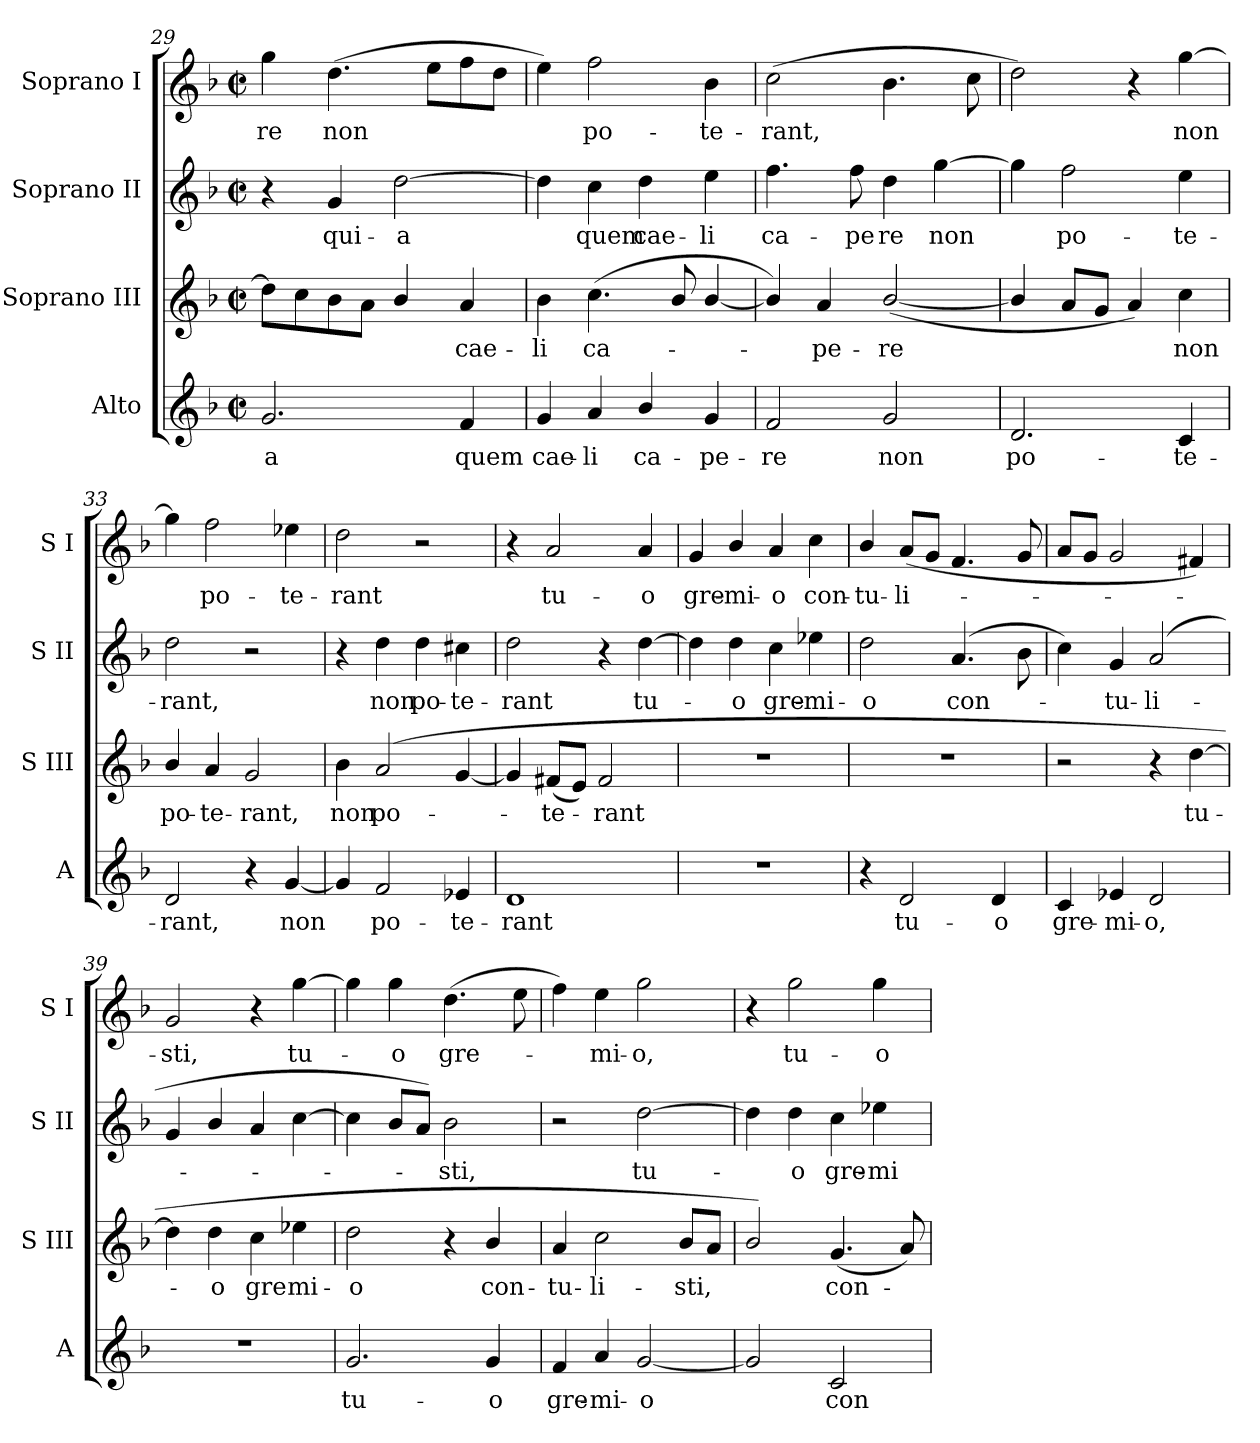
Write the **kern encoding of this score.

**kern	**text	**kern	**text	**kern	**text	**kern	**text
*part4	*part4	*part3	*part3	*part2	*part2	*part1	*part1
*staff4	*staff4	*staff3	*staff3	*staff2	*staff2	*staff1	*staff1
*I"Alto	*	*I"Soprano III	*	*I"Soprano II	*	*I"Soprano I	*
*I'A	*	*I'S III	*	*I'S II	*	*I'S I	*
!!LO:LB:g=z
*clefG2	*	*clefG2	*	*clefG2	*	*clefG2	*
*k[b-]	*	*k[b-]	*	*k[b-]	*	*k[b-]	*
*F:	*	*F:	*	*F:	*	*F:	*
*M2/2	*	*M2/2	*	*M2/2	*	*M2/2	*
*met(c|)	*	*met(c|)	*	*met(c|)	*	*met(c|)	*
=29	=29	=29	=29	=29	=29	=29	=29
!	!LO:LY:b	!	!	!	!	!	!LO:LY:b
2.g	-a	8ddL]	.	4r	.	4gg	-re
.	.	8cc	.	.	.	.	.
!	!	!	!	!	!LO:LY:b	!	!LO:LY:b
.	.	8b-	.	4g	qui-	(>4.dd	non
.	.	8aJ	.	.	.	.	.
!	!	!	!	!	!LO:LY:b	!	!
.	.	4b-/	.	[2dd	-a	.	.
.	.	.	.	.	.	8eeL	.
!	!LO:LY:b	!	!LO:LY:b	!	!	!	!
4f	quem	4a	cae-	.	.	8ff	.
.	.	.	.	.	.	8ddJ	.
=30	=30	=30	=30	=30	=30	=30	=30
!	!LO:LY:b	!	!LO:LY:b	!	!	!	!
4g	cae-	4b-	-li	4dd]	.	4ee)	.
!	!LO:LY:b	!	!LO:LY:b	!	!LO:LY:b	!	!LO:LY:b
4a	-li	(<4.cc	ca-	4cc	quem	2ff	po-
!	!LO:LY:b	!	!	!	!LO:LY:b	!	!
4b-/	ca-	.	.	4dd	cae-	.	.
.	.	8b-/	.	.	.	.	.
!	!LO:LY:b	!	!	!	!LO:LY:b	!	!LO:LY:b
4g	-pe-	[4b-/	.	4ee	-li	4b-	-te-
=31	=31	=31	=31	=31	=31	=31	=31
!	!LO:LY:b	!	!	!	!LO:LY:b	!	!LO:LY:b
2f	-re	4b-/])	.	4.ff	ca-	(>2cc	-rant,
!	!	!	!LO:LY:b	!	!	!	!
.	.	4a	pe-	.	.	.	.
!	!	!	!	!	!LO:LY:b	!	!
.	.	.	.	8ff	-pe	.	.
!	!LO:LY:b	!	!LO:LY:b	!	!LO:LY:b	!	!
2g	non	(<[2b-/	-re	4dd	re	4.b-	.
!	!	!	!	!	!LO:LY:b	!	!
.	.	.	.	[4gg	non	.	.
.	.	.	.	.	.	8cc	.
=32	=32	=32	=32	=32	=32	=32	=32
!	!LO:LY:b	!	!	!	!	!	!
2.d	po-	4b-/]	.	4gg]	.	2dd)	.
!	!	!	!	!	!LO:LY:b	!	!
.	.	8aL	.	2ff	po-	.	.
.	.	8gJ	.	.	.	.	.
.	.	4a)	.	.	.	4r	.
!	!LO:LY:b	!	!LO:LY:b	!	!LO:LY:b	!	!LO:LY:b
4c	-te-	4cc	non	4ee	-te-	[4gg	non
=33	=33	=33	=33	=33	=33	=33	=33
!	!LO:LY:b	!	!LO:LY:b	!	!LO:LY:b	!	!
2d	-rant,	4b-/	po-	2dd	-rant,	4gg]	.
!	!	!	!LO:LY:b	!	!	!	!LO:LY:b
.	.	4a	-te-	.	.	2ff	po-
!	!	!	!LO:LY:b	!	!	!	!
4r	.	2g	-rant,	2r	.	.	.
!	!LO:LY:b	!	!	!	!	!	!LO:LY:b
[4g	non	.	.	.	.	4ee-X	-te-
=34	=34	=34	=34	=34	=34	=34	=34
!	!	!	!LO:LY:b	!	!	!	!LO:LY:b
4g]	.	4b-	non	4r	.	2dd	-rant
!	!LO:LY:b	!	!LO:LY:b	!	!LO:LY:b	!	!
2f	po-	(<2a	po-	4dd	non	.	.
!	!	!	!	!	!LO:LY:b	!	!
.	.	.	.	4dd	po-	2r	.
!	!LO:LY:b	!	!	!	!LO:LY:b	!	!
4e-X	-te-	[4g	.	4cc#X	-te-	.	.
!!LO:LB:g=z
=35	=35	=35	=35	=35	=35	=35	=35
!	!LO:LY:b	!	!	!	!LO:LY:b	!	!
1d	-rant	4g]	.	2dd	-rant	4r	.
!	!	!	!LO:LY:b	!	!	!	!LO:LY:b
.	.	(<8f#XL	te-	.	.	2a	tu-
.	.	8eJ)	.	.	.	.	.
!	!	!	!LO:LY:b	!	!	!	!
.	.	2f#	rant	4r	.	.	.
!	!	!	!	!	!LO:LY:b	!	!LO:LY:b
.	.	.	.	[4dd	tu-	4a	-o
=36	=36	=36	=36	=36	=36	=36	=36
!	!	!	!	!	!	!	!LO:LY:b
1r	.	1r	.	4dd]	.	4g	gre-
!	!	!	!	!	!LO:LY:b	!	!LO:LY:b
.	.	.	.	4dd	o	4b-/	-mi-
!	!	!	!	!	!LO:LY:b	!	!LO:LY:b
.	.	.	.	4cc	gre-	4a	-o
!	!	!	!	!	!LO:LY:b	!	!LO:LY:b
.	.	.	.	4ee-X	-mi-	4cc	con-
=37	=37	=37	=37	=37	=37	=37	=37
!	!	!	!	!	!LO:LY:b	!	!LO:LY:b
4r	.	1r	.	2dd	-o	4b-/	-tu-
!	!LO:LY:b	!	!	!	!	!	!LO:LY:b
2d	tu-	.	.	.	.	(<8aL	-li-
.	.	.	.	.	.	8gJ	.
!	!	!	!	!	!LO:LY:b	!	!
.	.	.	.	(>4.a	con-	4.f	.
!	!LO:LY:b	!	!	!	!	!	!
4d	-o	.	.	.	.	.	.
.	.	.	.	8b-	.	8g	.
=38	=38	=38	=38	=38	=38	=38	=38
!	!LO:LY:b	!	!	!	!	!	!
4c	gre-	2r	.	4cc)	.	8aL	.
.	.	.	.	.	.	8gJ	.
!	!LO:LY:b	!	!	!	!LO:LY:b	!	!
4e-X	-mi-	.	.	4g	tu-	2g	.
!	!LO:LY:b	!	!	!	!LO:LY:b	!	!
2d	-o,	4r	.	(<2a	-li-	.	.
!	!	!	!LO:LY:b	!	!	!	!
.	.	[4dd	tu-	.	.	4f#X)	.
=39	=39	=39	=39	=39	=39	=39	=39
!	!	!	!	!	!	!	!LO:LY:b
1r	.	4dd]	.	4g	.	2g	sti,
!	!	!	!LO:LY:b	!	!	!	!
.	.	4dd	o	4b-/	.	.	.
!	!	!	!LO:LY:b	!	!	!	!
.	.	4cc	gre	4a	.	4r	.
!	!	!	!LO:LY:b	!	!	!	!LO:LY:b
.	.	4ee-X	mi-	[4cc	.	[4gg	tu-
!!LO:LB:g=z
=40	=40	=40	=40	=40	=40	=40	=40
!	!LO:LY:b	!	!LO:LY:b	!	!	!	!
2.g	tu-	2dd	-o	4cc]	.	4gg]	.
!	!	!	!	!	!	!	!LO:LY:b
.	.	.	.	8b-L	.	4gg	o
.	.	.	.	8aJ)	.	.	.
!	!	!	!	!	!LO:LY:b	!	!LO:LY:b
.	.	4r	.	2b-	sti,	(>4.dd	gre-
!	!LO:LY:b	!	!LO:LY:b	!	!	!	!
4g	-o	4b-/	con-	.	.	.	.
.	.	.	.	.	.	8ee	.
=41	=41	=41	=41	=41	=41	=41	=41
!	!LO:LY:b	!	!LO:LY:b	!	!	!	!
4f	gre-	4a	-tu-	2r	.	4ff)	.
!	!LO:LY:b	!	!LO:LY:b	!	!	!	!LO:LY:b
4a	-mi-	2cc	-li-	.	.	4ee	mi-
!	!LO:LY:b	!	!	!	!LO:LY:b	!	!LO:LY:b
[2g	-o	.	.	[2dd	tu-	2gg	-o,
!	!	!	!LO:LY:b	!	!	!	!
.	.	8b-L	-sti,	.	.	.	.
.	.	8aJ	.	.	.	.	.
=42	=42	=42	=42	=42	=42	=42	=42
2g]	.	2b-/)	.	4dd]	.	4r	.
!	!	!	!	!	!LO:LY:b	!	!LO:LY:b
.	.	.	.	4dd	o	2gg	tu-
!	!LO:LY:b	!	!LO:LY:b	!	!LO:LY:b	!	!
2c	con-	(<4.g	con-	4cc	gre-	.	.
!	!	!	!	!	!LO:LY:b	!	!LO:LY:b
.	.	.	.	4ee-X	-mi-	4gg	-o
.	.	8a)	.	.	.	.	.
=	=	=	=	=	=	=	=
*-	*-	*-	*-	*-	*-	*-	*-
